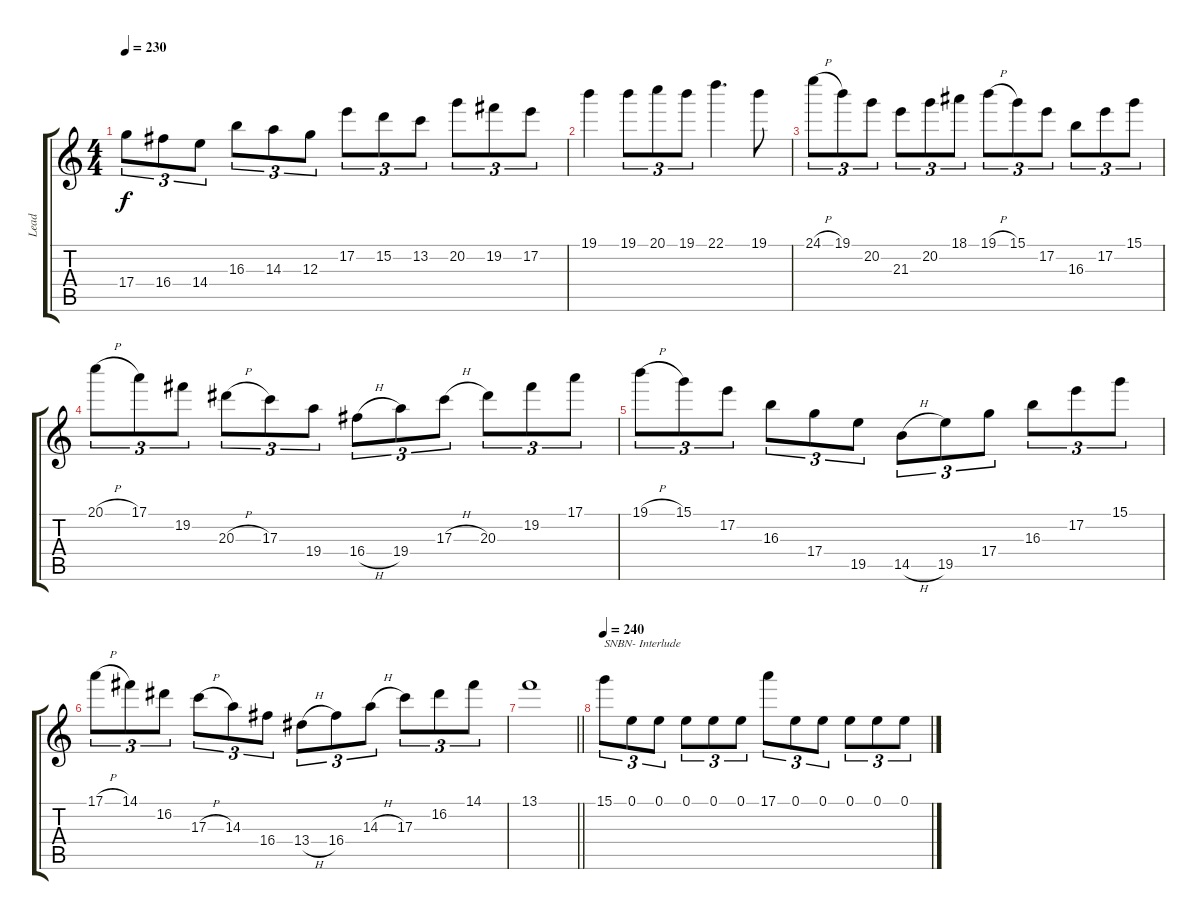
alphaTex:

\track ("Lead" "Lead") {instrument distortionguitar}
\staff {score tabs}
\tuning (E4 B3 G3 D3 A2 E2) {hide}
\ts (4 4)
\tempo 230
\clef g2
\ks c
17.4.8{tu (3 2) dy f} 16.4.8{tu (3 2)} 14.4.8{tu (3 2)} 16.3.8{tu (3 2)} 14.3.8{tu (3 2)} 12.3.8{tu (3 2)} 17.2.8{tu (3 2)} 15.2.8{tu (3 2)} 13.2.8{tu (3 2)} 20.2.8{tu (3 2)} 19.2.8{tu (3 2)} 17.2.8{tu (3 2)} |
19.1.4 19.1.8{tu (3 2)} 20.1.8{tu (3 2)} 19.1.8{tu (3 2)} 22.1.4{d} 19.1.8 |
24.1{h}.8{tu (3 2)} 19.1.8{tu (3 2)} 20.2.8{tu (3 2)} 21.3.8{tu (3 2)} 20.2.8{tu (3 2)} 18.1.8{tu (3 2)} 19.1{h}.8{tu (3 2)} 15.1.8{tu (3 2)} 17.2.8{tu (3 2)} 16.3.8{tu (3 2)} 17.2.8{tu (3 2)} 15.1.8{tu (3 2)} |
20.1{h}.8{tu (3 2)} 17.1.8{tu (3 2)} 19.2.8{tu (3 2)} 20.3{h}.8{tu (3 2)} 17.3.8{tu (3 2)} 19.4.8{tu (3 2)} 16.4{h}.8{tu (3 2)} 19.4.8{tu (3 2)} 17.3{h}.8{tu (3 2)} 20.3.8{tu (3 2)} 19.2.8{tu (3 2)} 17.1.8{tu (3 2)} |
19.1{h}.8{tu (3 2)} 15.1.8{tu (3 2)} 17.2.8{tu (3 2)} 16.3.8{tu (3 2)} 17.4.8{tu (3 2)} 19.5.8{tu (3 2)} 14.5{h}.8{tu (3 2)} 19.5.8{tu (3 2)} 17.4.8{tu (3 2)} 16.3.8{tu (3 2)} 17.2.8{tu (3 2)} 15.1.8{tu (3 2)} |
17.1{h}.8{tu (3 2)} 14.1.8{tu (3 2)} 16.2.8{tu (3 2)} 17.3{h}.8{tu (3 2)} 14.3.8{tu (3 2)} 16.4.8{tu (3 2)} 13.4{h}.8{tu (3 2)} 16.4.8{tu (3 2)} 14.3{h}.8{tu (3 2)} 17.3.8{tu (3 2)} 16.2.8{tu (3 2)} 14.1.8{tu (3 2)} |
\barLineRight lightlight
13.1.1 |
\tempo 240
15.1.8{tu (3 2) txt "SNBN- Interlude"} 0.1.8{tu (3 2)} 0.1.8{tu (3 2)} 0.1.8{tu (3 2)} 0.1.8{tu (3 2)} 0.1.8{tu (3 2)} 17.1.8{tu (3 2)} 0.1.8{tu (3 2)} 0.1.8{tu (3 2)} 0.1.8{tu (3 2)} 0.1.8{tu (3 2)} 0.1.8{tu (3 2)}
